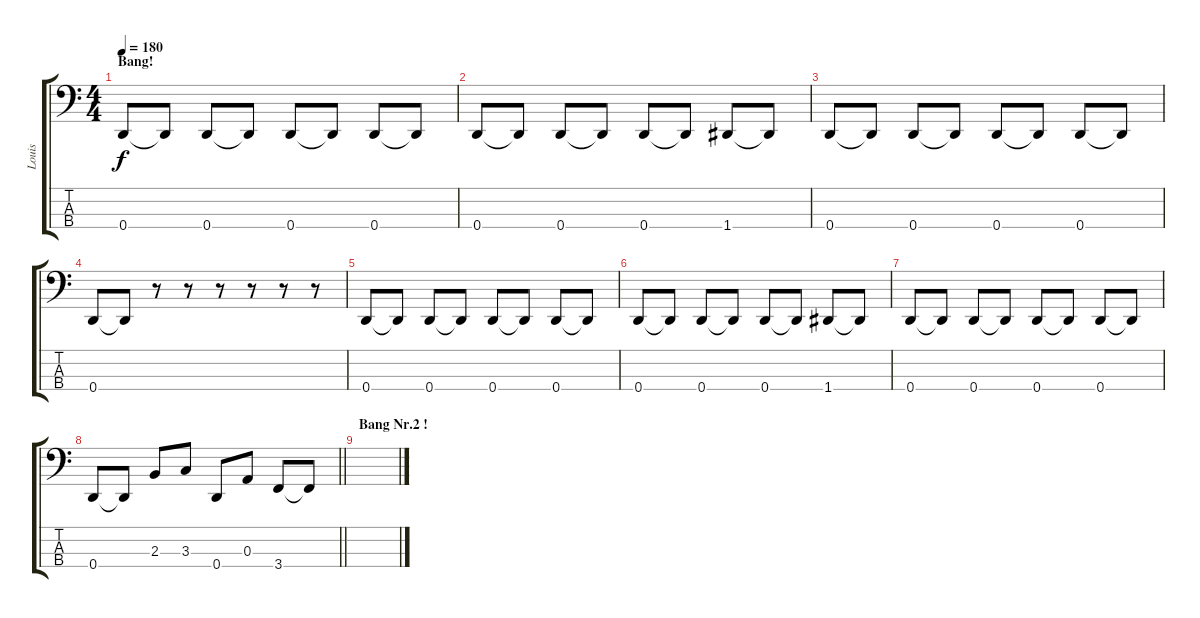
\track ("Louis" "Louis") {instrument electricbassfinger}
\staff {score tabs}
\tuning (G2 D2 A1 D1) {hide}
\ts (4 4)
\section ("" "Bang!")
\tempo 180
\clef f4
\ks c
0.4.8{dy f} 0.4{t}.8 0.4.8 0.4{t}.8 0.4.8 0.4{t}.8 0.4.8 0.4{t}.8 |
0.4.8 0.4{t}.8 0.4.8 0.4{t}.8 0.4.8 0.4{t}.8 1.4.8 1.4{t}.8 |
0.4.8 0.4{t}.8 0.4.8 0.4{t}.8 0.4.8 0.4{t}.8 0.4.8 0.4{t}.8 |
0.4.8 0.4{t}.8 r.8 r.8 r.8 r.8 r.8 r.8 |
0.4.8 0.4{t}.8 0.4.8 0.4{t}.8 0.4.8 0.4{t}.8 0.4.8 0.4{t}.8 |
0.4.8 0.4{t}.8 0.4.8 0.4{t}.8 0.4.8 0.4{t}.8 1.4.8 1.4{t}.8 |
0.4.8 0.4{t}.8 0.4.8 0.4{t}.8 0.4.8 0.4{t}.8 0.4.8 0.4{t}.8 |
\barLineRight lightlight
0.4.8 0.4{t}.8 2.3.8 3.3.8 0.4.8 0.3.8 3.4.8 3.4{t}.8 |
\section ("" "Bang Nr.2 !")
